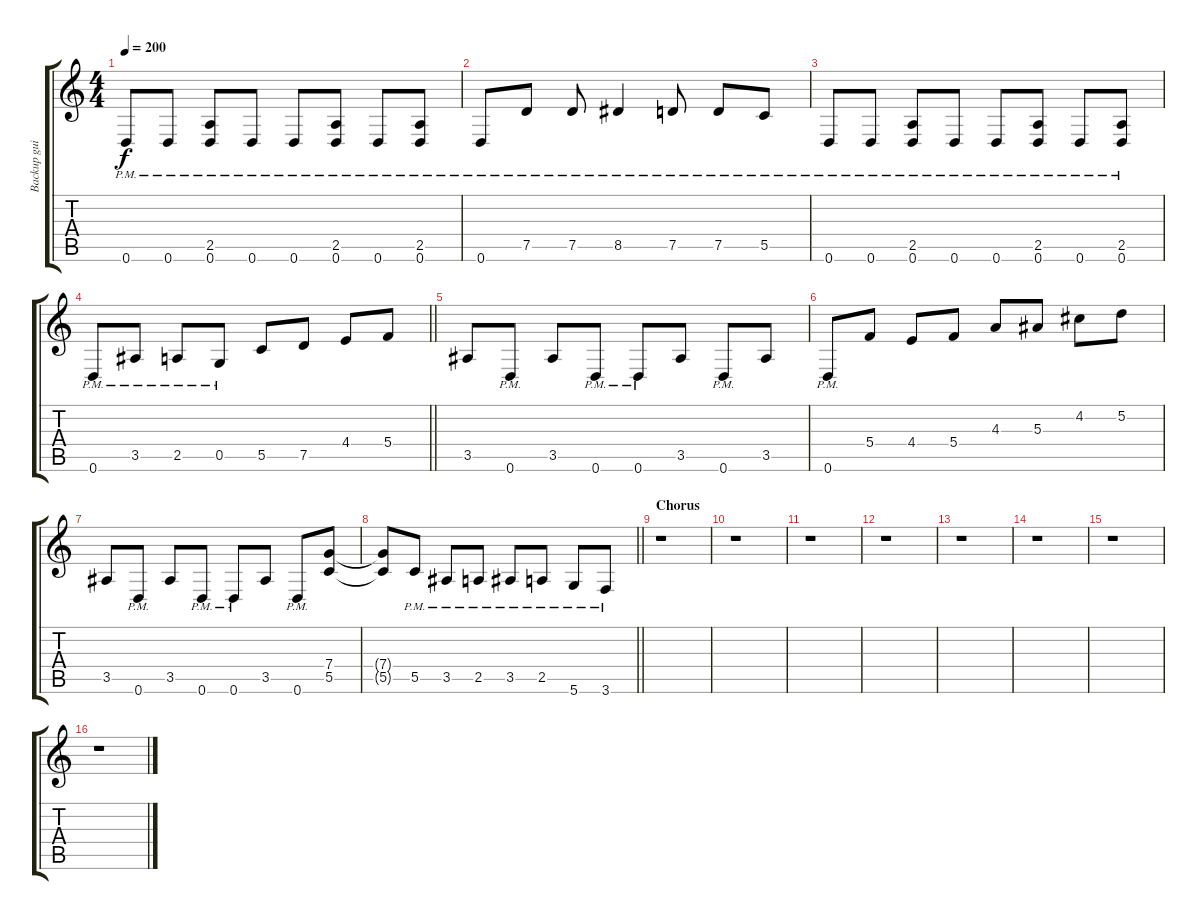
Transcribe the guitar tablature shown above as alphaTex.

\track ("Backup guitar" "Backup gui") {instrument distortionguitar}
\staff {score tabs}
\tuning (D4 A3 F3 C3 G2 D2) {hide}
\ts (4 4)
\tempo 200
\clef g2
\ks c
0.6{pm}.8{dy f} 0.6{pm}.8 (2.5{pm} 0.6{pm}).8 0.6{pm}.8 0.6{pm}.8 (2.5{pm} 0.6{pm}).8 0.6{pm}.8 (2.5{pm} 0.6{pm}).8 |
0.6{pm}.8 7.5{pm}.8 7.5{pm}.8 8.5{pm}.4 7.5{pm}.8 7.5{pm}.8 5.5{pm}.8 |
0.6{pm}.8 0.6{pm}.8 (2.5{pm} 0.6{pm}).8 0.6{pm}.8 0.6{pm}.8 (2.5{pm} 0.6{pm}).8 0.6{pm}.8 (2.5{pm} 0.6{pm}).8 |
\barLineRight lightlight
0.6{pm}.8 3.5{pm}.8 2.5{pm}.8 0.5{pm}.8 5.5.8 7.5.8 4.4.8 5.4.8 |
3.5.8 0.6{pm}.8 3.5.8 0.6{pm}.8 0.6{pm}.8 3.5.8 0.6{pm}.8 3.5.8 |
0.6{pm}.8 5.4.8 4.4.8 5.4.8 4.3.8 5.3.8 4.2.8 5.2.8 |
3.5.8 0.6{pm}.8 3.5.8 0.6{pm}.8 0.6{pm}.8 3.5.8 0.6{pm}.8 (7.4 5.5).8 |
\barLineRight lightlight
(7.4{t} 5.5{t}).8 5.5{pm}.8 3.5{pm}.8 2.5{pm}.8 3.5{pm}.8 2.5{pm}.8 5.6{pm}.8 3.6{pm}.8 |
\section ("" "Chorus")
r.1 |
r.1 |
r.1 |
r.1 |
r.1 |
r.1 |
r.1 |
r.1
